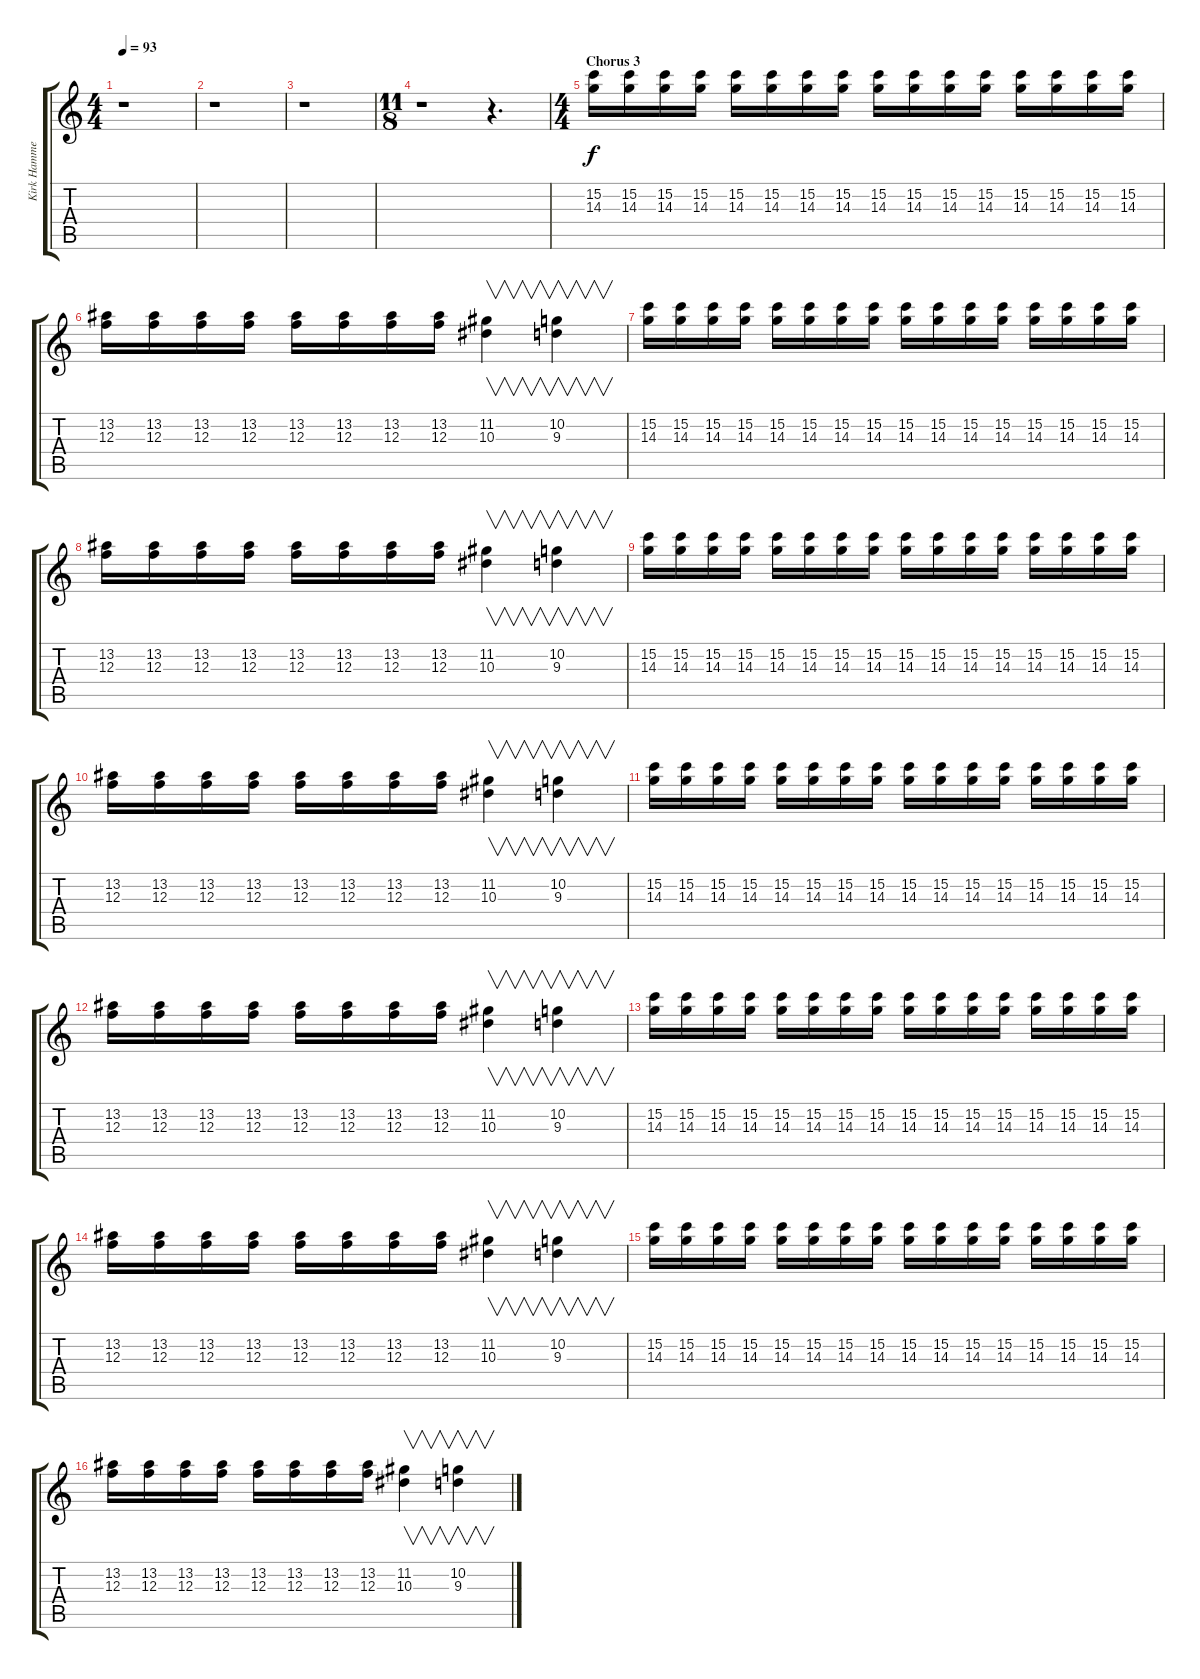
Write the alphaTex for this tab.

\track ("Kirk Hammett" "Kirk Hamme") {instrument distortionguitar}
\staff {score tabs}
\tuning (D4 A3 F3 C3 G2 C2) {hide}
\ts (4 4)
\tempo 93
\clef g2
\ks c
r.1{dy f} |
r.1 |
r.1 |
\ts (11 8)
r.1 r.4{d} |
\ts (4 4)
\section ("" "Chorus 3")
(15.2 14.3).16 (15.2 14.3).16 (15.2 14.3).16 (15.2 14.3).16 (15.2 14.3).16 (15.2 14.3).16 (15.2 14.3).16 (15.2 14.3).16 (15.2 14.3).16 (15.2 14.3).16 (15.2 14.3).16 (15.2 14.3).16 (15.2 14.3).16 (15.2 14.3).16 (15.2 14.3).16 (15.2 14.3).16 |
(13.2 12.3).16 (13.2 12.3).16 (13.2 12.3).16 (13.2 12.3).16 (13.2 12.3).16 (13.2 12.3).16 (13.2 12.3).16 (13.2 12.3).16 (11.2 10.3).4{v} (10.2 9.3).4{v} |
(15.2 14.3).16 (15.2 14.3).16 (15.2 14.3).16 (15.2 14.3).16 (15.2 14.3).16 (15.2 14.3).16 (15.2 14.3).16 (15.2 14.3).16 (15.2 14.3).16 (15.2 14.3).16 (15.2 14.3).16 (15.2 14.3).16 (15.2 14.3).16 (15.2 14.3).16 (15.2 14.3).16 (15.2 14.3).16 |
(13.2 12.3).16 (13.2 12.3).16 (13.2 12.3).16 (13.2 12.3).16 (13.2 12.3).16 (13.2 12.3).16 (13.2 12.3).16 (13.2 12.3).16 (11.2 10.3).4{v} (10.2 9.3).4{v} |
(15.2 14.3).16 (15.2 14.3).16 (15.2 14.3).16 (15.2 14.3).16 (15.2 14.3).16 (15.2 14.3).16 (15.2 14.3).16 (15.2 14.3).16 (15.2 14.3).16 (15.2 14.3).16 (15.2 14.3).16 (15.2 14.3).16 (15.2 14.3).16 (15.2 14.3).16 (15.2 14.3).16 (15.2 14.3).16 |
(13.2 12.3).16 (13.2 12.3).16 (13.2 12.3).16 (13.2 12.3).16 (13.2 12.3).16 (13.2 12.3).16 (13.2 12.3).16 (13.2 12.3).16 (11.2 10.3).4{v} (10.2 9.3).4{v} |
(15.2 14.3).16 (15.2 14.3).16 (15.2 14.3).16 (15.2 14.3).16 (15.2 14.3).16 (15.2 14.3).16 (15.2 14.3).16 (15.2 14.3).16 (15.2 14.3).16 (15.2 14.3).16 (15.2 14.3).16 (15.2 14.3).16 (15.2 14.3).16 (15.2 14.3).16 (15.2 14.3).16 (15.2 14.3).16 |
(13.2 12.3).16 (13.2 12.3).16 (13.2 12.3).16 (13.2 12.3).16 (13.2 12.3).16 (13.2 12.3).16 (13.2 12.3).16 (13.2 12.3).16 (11.2 10.3).4{v} (10.2 9.3).4{v} |
(15.2 14.3).16 (15.2 14.3).16 (15.2 14.3).16 (15.2 14.3).16 (15.2 14.3).16 (15.2 14.3).16 (15.2 14.3).16 (15.2 14.3).16 (15.2 14.3).16 (15.2 14.3).16 (15.2 14.3).16 (15.2 14.3).16 (15.2 14.3).16 (15.2 14.3).16 (15.2 14.3).16 (15.2 14.3).16 |
(13.2 12.3).16 (13.2 12.3).16 (13.2 12.3).16 (13.2 12.3).16 (13.2 12.3).16 (13.2 12.3).16 (13.2 12.3).16 (13.2 12.3).16 (11.2 10.3).4{v} (10.2 9.3).4{v} |
(15.2 14.3).16 (15.2 14.3).16 (15.2 14.3).16 (15.2 14.3).16 (15.2 14.3).16 (15.2 14.3).16 (15.2 14.3).16 (15.2 14.3).16 (15.2 14.3).16 (15.2 14.3).16 (15.2 14.3).16 (15.2 14.3).16 (15.2 14.3).16 (15.2 14.3).16 (15.2 14.3).16 (15.2 14.3).16 |
(13.2 12.3).16 (13.2 12.3).16 (13.2 12.3).16 (13.2 12.3).16 (13.2 12.3).16 (13.2 12.3).16 (13.2 12.3).16 (13.2 12.3).16 (11.2 10.3).4{v} (10.2 9.3).4{v}
